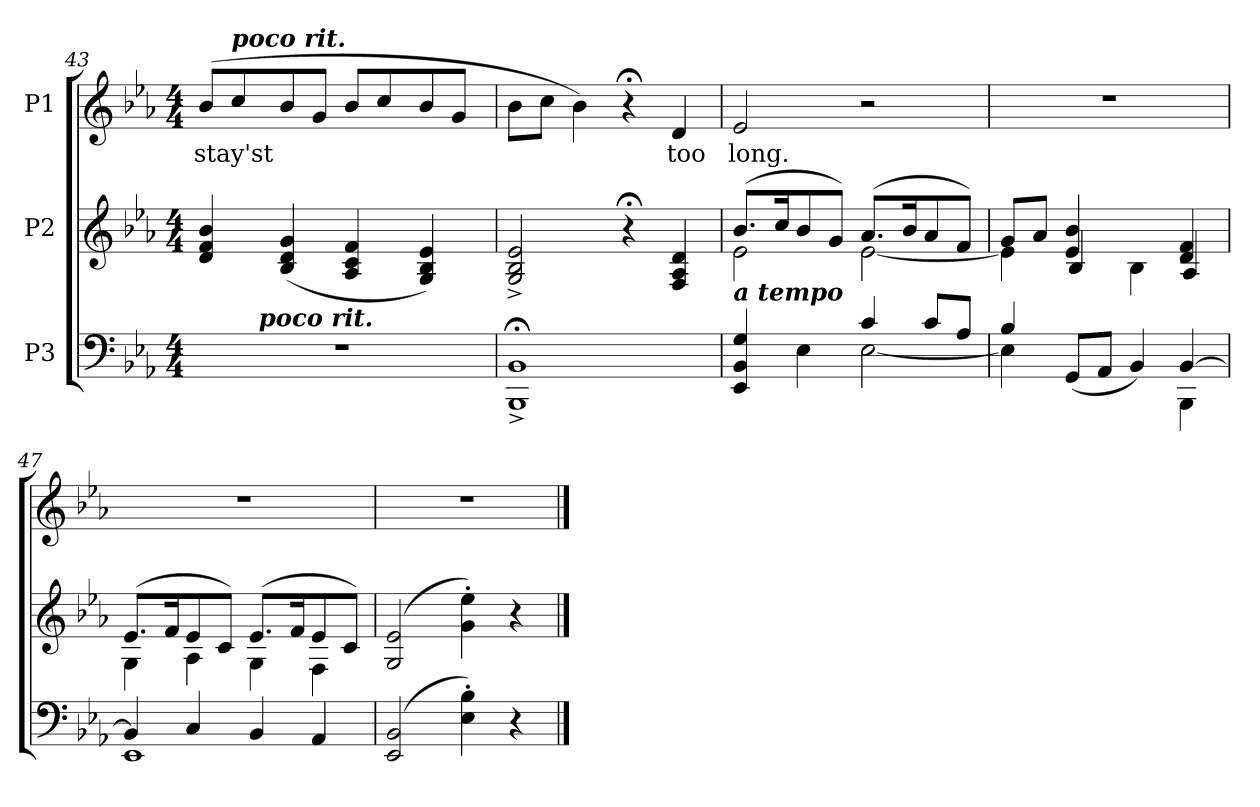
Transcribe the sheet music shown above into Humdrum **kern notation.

**kern	**kern	**kern	**text
*part3	*part2	*part1	*part1
*staff3	*staff2	*staff1	*staff1
*I"P3	*I"P2	*I"P1	*
*clefF4	*clefG2	*clefG2	*
*k[b-e-a-]	*k[b-e-a-]	*k[b-e-a-]	*
*E-:	*E-:	*E-:	*
*M4/4	*M4/4	*M4/4	*
=43	=43	=43	=43
!	!	!	!LO:LY:b:color=#000000
*^	*	*	*
1r	8ryy	4di/ 4fi 4b-i	(8b-i/L	stay'st
!	!	!	!LO:TX:a:Bi:t=poco rit.	!
.	32ryy	.	8cci/	.
.	64...ryy	.	.	.
!	!LO:TX:a:Bi:t=poco rit.	!	!	!
.	2ryy	.	.	.
.	.	(4B-i/ 4di 4gi	8b-i/	.
.	.	.	8gi/J	.
.	.	4A-i/ 4ci 4fi	8b-i/L	.
.	.	.	8cci/	.
.	4ryy	.	.	.
.	.	4Gi/ 4B-i 4e-i)	8b-i/	.
.	.	.	8gi/J	.
.	16ryy	.	.	.
.	512ryy	.	.	.
*v	*v	*	*	*
=44	=44	=44	=44
1BBB-i;^ 1BB-i;^	2Gi/^ 2B-i^ 2e-i^	8b-i\L	.
.	.	8cci\J	.
.	.	4b-i\)	.
.	4r;	4r;	.
!	!	!	!LO:LY:b:color=#000000
.	4Fi/ 4A-i 4di	4di/	too
!!LO:LB:g=z
=45	=45	=45	=45
*^	*^	*	*
!LO:TX:a:Bi:t=a tempo	!	!	!	!	!
!	!	!	!	!	!LO:LY:b:color=#000000
4EE-i/ 4BB-i 4Gi	2ryy	(8.b-i/L	2e-i\	2e-i/	long.
.	.	16cci/k	.	.	.
4E-i\	.	8b-i/	.	.	.
.	.	8gi/J)	.	.	.
4ci/	[2E-i\	(8.a-i/L	[2e-i\	2r	.
.	.	16b-i/k	.	.	.
8ci/L	.	8a-i/	.	.	.
8A-i/J	.	8fi/J)	.	.	.
=46	=46	=46	=46	=46	=46
4B-i/	4E-i\]	(8gi/L	4e-i\]	1r	.
.	.	8a-i/J	.	.	.
(8GGi/L	2ryy	4e-i/ 4b-i	4B-i/	.	.
8AA-i/J	.	.	.	.	.
4BB-i/)	.	4ryy)	4B-i\	.	.
[4BB-i/	4BBB-i\	4di/ 4fi	4A-i/	.	.
=47	=47	=47	=47	=47	=47
4BB-i/]	1EE-i	(8.e-i/L	4Gi\	1r	.
.	.	16fi/k	.	.	.
4Ci/	.	8e-i/	4A-i\	.	.
.	.	8ci/J)	.	.	.
4BB-i/	.	(8.e-i/L	4Gi\	.	.
.	.	16fi/k	.	.	.
4AA-i/	.	8e-i/	4Fi\	.	.
.	.	8ci/J)	.	.	.
*v	*v	*	*	*	*
*	*v	*v	*	*
=48	=48	=48	=48
(2EE-i/ 2BB-i	(2Gi/ 2e-i	1r	.
4E-i\' 4B-i')	4gi\' 4ee-i')	.	.
4r	4r	.	.
==	==	==	==
*-	*-	*-	*-
